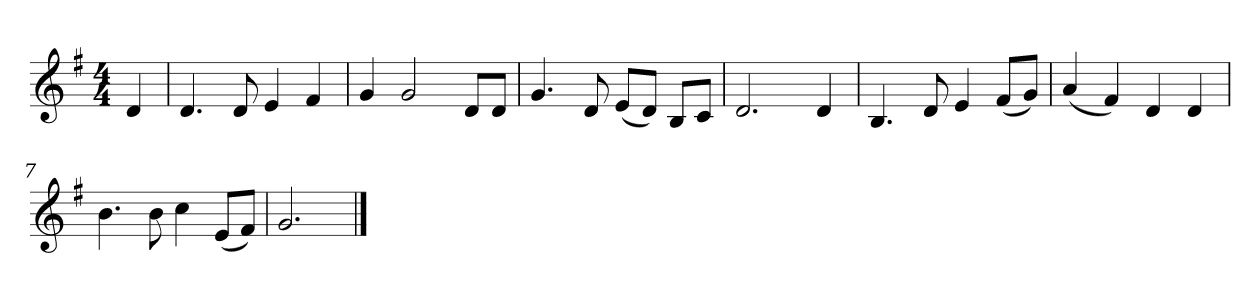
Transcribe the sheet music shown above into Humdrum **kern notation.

**kern
*part1
*staff1
*k[f#]
*M4/4
*MM120
=
4d
=1
4.d
8d
4e
4f#
=2
4g
2g
8dL
8dJ
=3
4.g
8d
(8eL
8dJ)
8BL
8cJ
=4
2.d
4d
=5
4.B
8d
4e
(8f#L
8gJ)
=6
(4a
4f#)
4d
4d
=7
4.b
8b
4cc
(8eL
8f#J)
=8
2.g
==
*-
